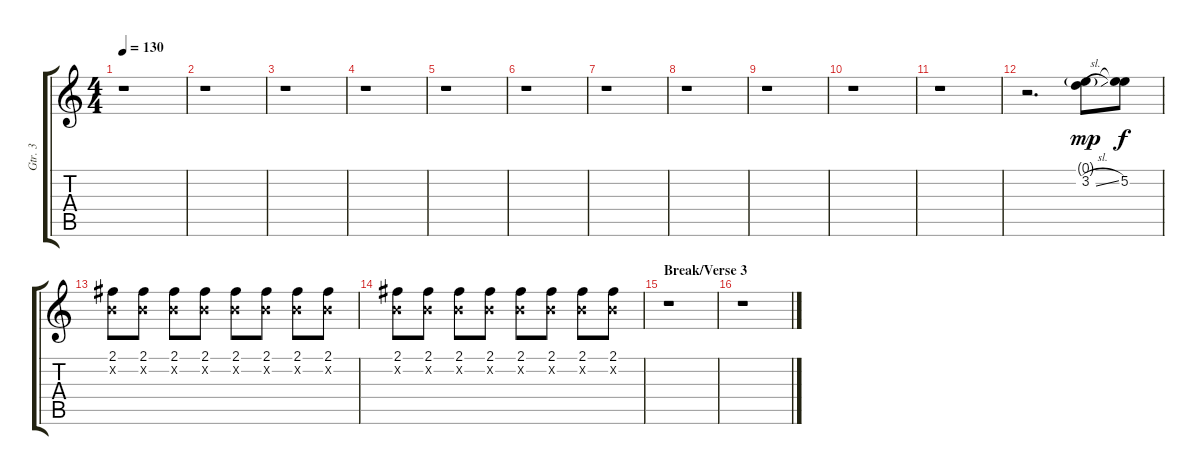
\track ("Gtr. 3" "Gtr. 3") {instrument overdrivenguitar}
\staff {score tabs}
\tuning (E4 B3 G3 D3 A2 E2) {hide}
\ts (4 4)
\tempo 130
\clef g2
\ks c
r.1{dy mp} |
r.1 |
r.1 |
r.1 |
r.1 |
r.1 |
r.1 |
r.1 |
r.1 |
r.1 |
r.1 |
r.2{d} (0.1{g} 3.2{sl}).8 (0.1{t} 5.2).8{dy f} |
(2.1 0.2{x}).8 (2.1 0.2{x}).8 (2.1 0.2{x}).8 (2.1 0.2{x}).8 (2.1 0.2{x}).8 (2.1 0.2{x}).8 (2.1 0.2{x}).8 (2.1 0.2{x}).8 |
(2.1 0.2{x}).8 (2.1 0.2{x}).8 (2.1 0.2{x}).8 (2.1 0.2{x}).8 (2.1 0.2{x}).8 (2.1 0.2{x}).8 (2.1 0.2{x}).8 (2.1 0.2{x}).8 |
\section ("" "Break/Verse 3")
r.1 |
r.1
